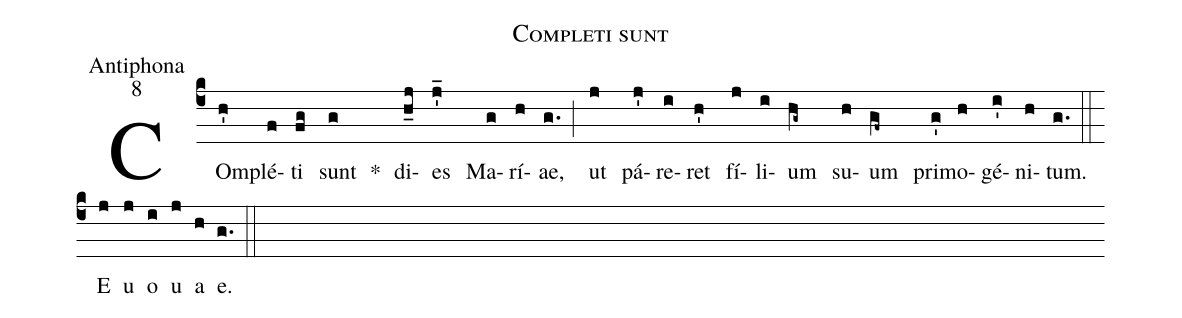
name:Completi sunt;
office-part:Antiphona;
mode:8;
%%
(c4) COm(h')plé(f)ti(fg) sunt(g) *() di(h_j)es(j'_) Ma(g)rí(h)ae,(g.) (;) ut(j) pá(j')re(i)ret(h') fí(j)li(i)um(hg~) su(h)um(gf~) pri(g')mo(h)gé(i')ni(h)tum.(g.) (::) <eu>E(j) u(j) o(i) u(j) a(h) e.</eu>(g.) (::)
